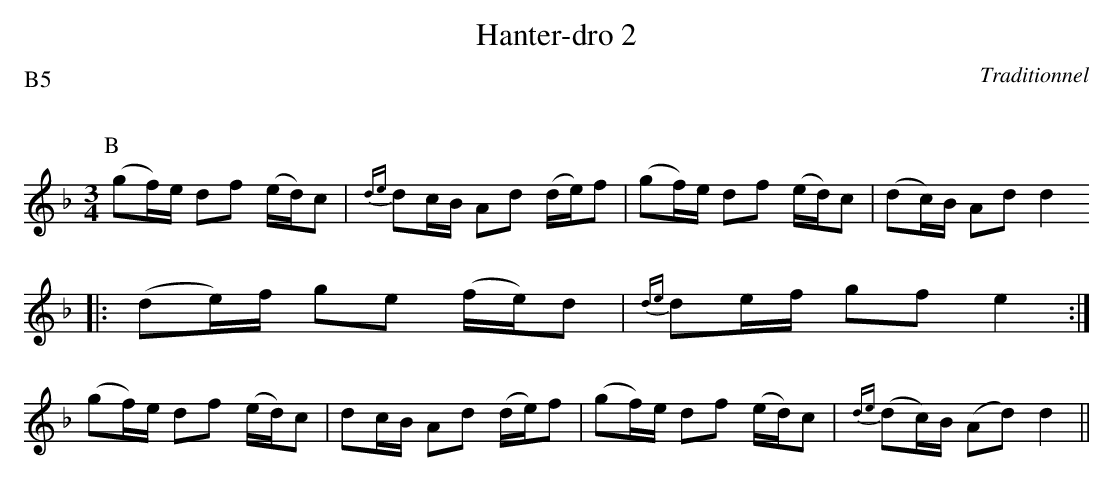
X:1
T:Hanter-dro 2
C:Traditionnel
Q:C2=116
P:B5
M:3/4
K:Dm
P:B
(gf/2)e/2 df (e/2d/2)c | {de}dc/2B/2 Ad (d/2e/2)f |\
(gf/2)e/2 df (e/2d/2)c | (dc/2)B/2 Ad d2
|: (de/2)f/2 ge (f/2e/2)d | {de}de/2f/2 gf e2 :|
(gf/2)e/2 df (e/2d/2)c | dc/2B/2 Ad (d/2e/2)f |\
(gf/2)e/2 df (e/2d/2)c | {de}(dc/2)B/2 (Ad) d2 ||
